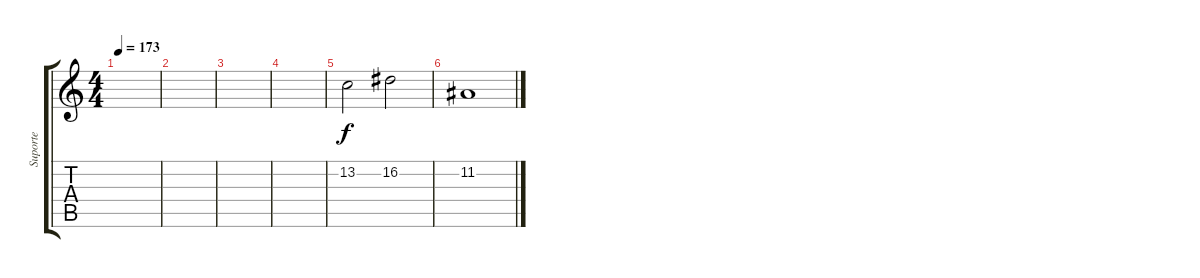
\track ("Suporte" "Suporte") {instrument rockorgan}
\staff {score tabs}
\tuning (E4 B3 G3 D3 A2 E2) {hide}
\ts (4 4)
\tempo 173
\clef g2
\ks c
|
|
|
|
13.2.2 16.2.2 |
11.2.1
